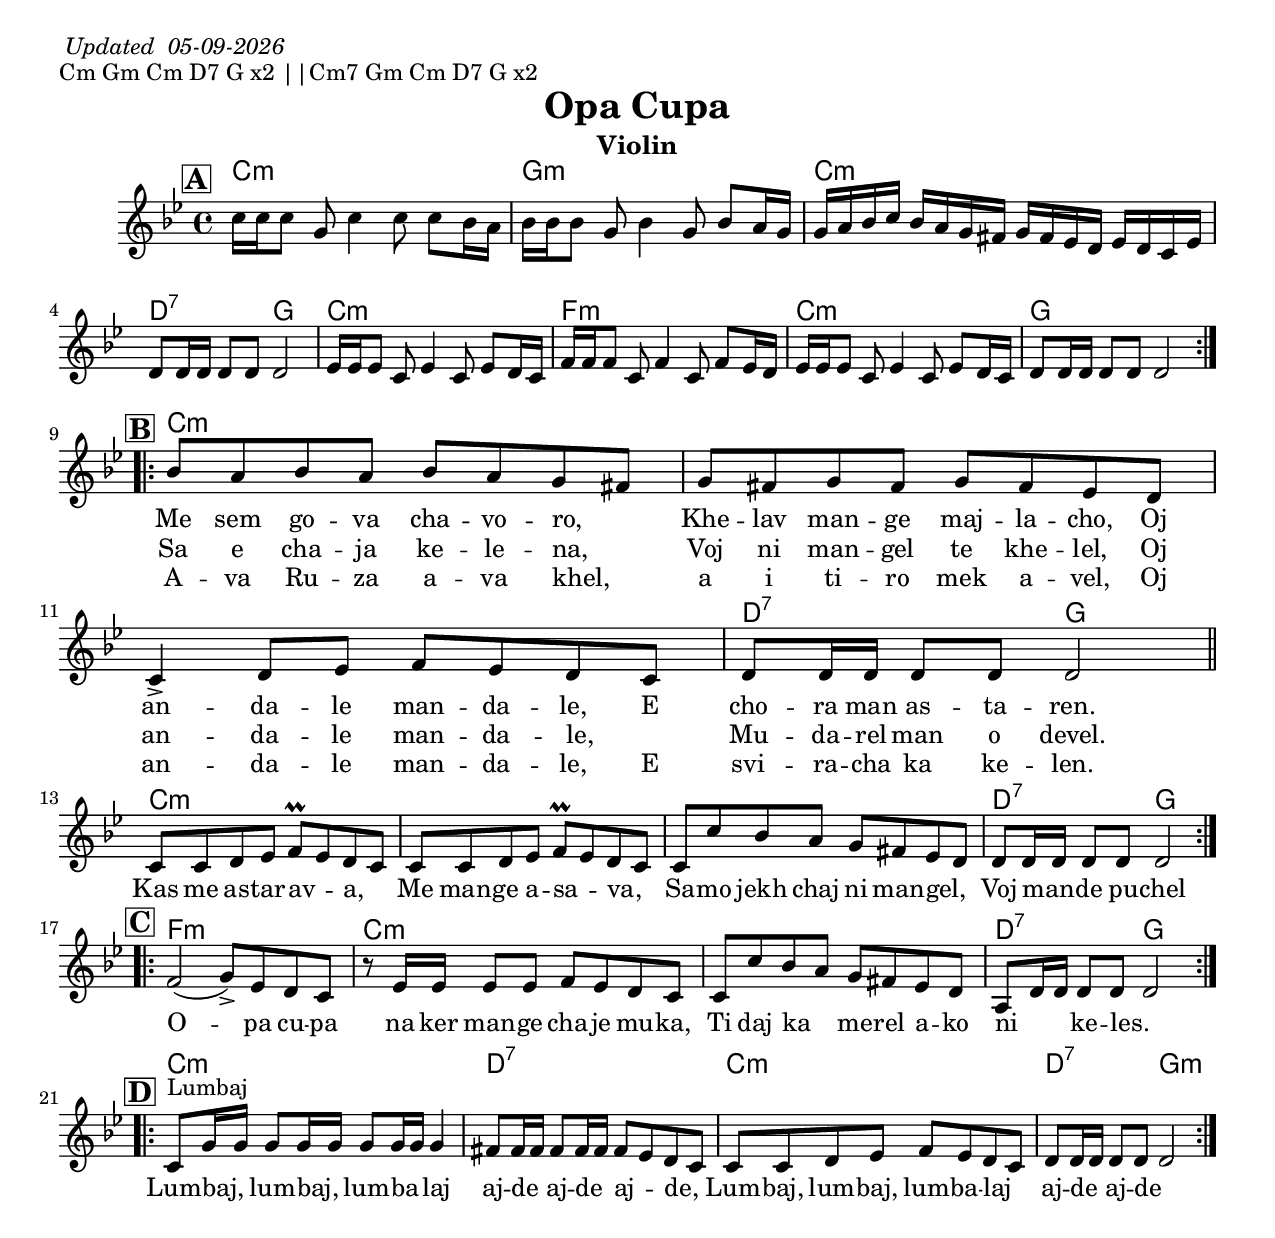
\version "2.24.0"
\include "english.ly"
%\pointAndClickOff
\paper{
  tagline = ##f
  print-all-headers = ##t
  #(set-paper-size "letter")
}
date = #(strftime "%d-%m-%Y" (localtime (current-time)))

\markup{ \italic{ " Updated " \date  }  } \markup{Cm Gm Cm D7 G x2 ||Cm7 Gm Cm D7 G x2}

%\markup{ Got something to say? }

%#################################### Melody ########################
melody = \relative c'' {
  \clef treble
  \key g \minor
  \time 4/4
  \set Score.rehearsalMarkFormatter = #format-mark-box-alphabet

  %\partial 16*3 a16 d f   %lead in notes
  \repeat volta 2{
  \mark \default
  c16  [c c8] g c4 c8 c [bf16 a]|
  bf16 [bf bf8] g bf4 g8  bf [a16 g]|
  g16 a bf c  bf a g fs g fs ef d ef d c ef|
  d8 d16 d d8 d d2|

  ef16[ef ef8] c8 ef4 c8 ef[d16 c ]|
  f16[f f8]    c8 f4  c8 f[ef16 d]|
  ef16[ef ef8] c8 ef4 c8 ef[d16 c ]|

  %d16 ef fs g   fs ef d c ef8 d c ef|
  d8 d16 d d8 d d2|
  }

  \break

  %\alternative { { }{ } }

 %\bar"||"
 \repeat volta 2{
   \mark \default
  bf'8  a bf a bf a g fs|
  g8 fs g fs g fs ef d|
  c4-> d8 ef f ef d c
  d8 d16 d d8 d d2 \bar"||"
  \break
  c8 c d ef f\prall ef d  c|
  c8 c d ef f\prall ef d  c|
  c8 c' bf a g fs ef d|
  d8 d16 d d8 d d2|

 }\break
  \repeat volta 2{
    \mark \default
   % f2 r8 ef d c|
    f2 (g8->) ef d c
    r8 ef16 ef ef8 ef f ef d c|
    c8 c' bf a g fs ef d|
    a8 d16 d d8 d d2|
  }
  \repeat volta 2{
    \mark \default
    %Lumbaj
    c8 ^"Lumbaj" g'16 g g8 g16 g g8 g16 g g4|
    fs8 fs16 fs fs8 fs16 fs fs8 ef d c %fs8 fs16 fs16 fs4|
    c8 c d ef f ef d c |
    d8 d16 d d8 d d2|
  }

  % \alternative { { }{ } }

}
%################################# Lyrics #####################
\addlyrics{
  \repeat unfold 73{\skip 2}

  Me sem go -- va cha -- vo -- ro, _
  Khe -- lav man -- ge maj -- la -- cho,
  Oj an -- da -- le man -- da -- le,
  E cho -- ra man as -- ta -- ren.

  Kas me as -- tar -- av -- _ a, _
  Me man -- ge a -- sa -- _ va, _
  Sa -- mo jekh chaj ni man -- gel, _
  Voj man -- _ de pu -- chel

  O -- pa cu -- pa na ker man -- ge cha -- je mu -- ka,
  Ti daj ka _  me -- rel a -- ko ni _ _ ke -- les.  _

  Lum -- baj, _  lum -- baj, _ lum -- ba -- _ laj
  aj -- de _  aj -- de _ aj --  _ de, _

  Lum -- baj,  lum -- baj, lum -- ba -- laj _
  aj -- de _  aj -- de _ aj -- de

}
\addlyrics {
  \repeat unfold 73{\skip 2}
  Sa e cha -- ja ke -- le -- na, _
  Voj ni man -- gel te khe -- lel,
  Oj an -- da -- le man -- da -- le, _
  Mu -- da -- rel man o devel.

}

\addlyrics {
  \repeat unfold 73{\skip 2}
    A -- va Ru -- za a -- va khel, _
  a i ti -- ro mek a -- vel,
  Oj an -- da -- le man -- da -- le,
  E svi -- ra -- cha ka ke -- len.
}
%{
\addlyrics {
  \repeat unfold 81{\skip 2}
  Cha -- o maj o hu -- ta -- lo, _

  A -- va Ru -- za a -- va khel, _
  Pa i ti -- ro mek a -- vel, _
  Oj an -- da -- le man -- da -- le,
  E svi -- ra -- cha ka ke -- len.
}
%}
%################################# Chords #######################
harmonies = \chordmode {
  c1:m
  g1:m
  c1:m
  d2:7 g2
  c1:m

  f1:m
  c1:m
  %d1:7
  g1
  c1*3:m %10
  d2:7
  g2
  c1*3:m
  d2:7 g2  %16
  f1:m
  c1*2:m
  d2:7 g2
  c1:m %20
  d1:7
  c1:m  %dbl bar
  d2:7
  g2:m
}

\score {
  <<
    \new ChordNames {
      \set chordChanges = ##f
      \harmonies
    }
    \new Staff
    \melody
  >>
  \header{
    title= "Opa Cupa"
    subtitle=""
    composer= ""
    instrument = "Violin"
    arranger= ""
  }
  \midi{\tempo 4 = 120}
  \layout{indent = 1.0\cm}
}
%{
% more verses:
\markup{}
\markup {
  \fill-line {
    \hspace #0.1 % distance from left margin
    \column {
      \line { "1."
        \column {
          ""
        }
      }
      \hspace #0.2 % vertical distance between verses
      \line { "2."
        \column {
         ""
        }
      }
    }
    \hspace #0.1  % horiz. distance between columns
    \column {
      \line { "3."
        \column {
          ""
        }
      }
      \hspace #0.2 % distance between verses
      \line { "4."
        \column {
         ""
        }
      }
    }
    \hspace #0.1 % distance to right margin
  }
}

%}

%{
Me sem gova chavoro,
Khelav mange majlacho,
Oj andale mandale,
E chora man astaren.

Kas me astarava,
Me mange asava,
Samo jekh chaj ni mangel,
Voj mande puchel

O opa cupa na ker mange chaje muka,
Ti daj ka merel ako ni keles.

Lumbaj , lumbaj, lumbalaj ajde ajde ajde,
Lumbaj , lumbaj, lumbalaj ajde ajde ajde.

Sa e chaja kelena,
Voj ni mangel te khelel,
Oj andale mandale,
Mudarel man o devel.

Ava Ruza ava khel,
a i tiro mek avel,
Oj andale mandale,
E sviracha ka kelen.

O opa cupa na ker mange chaje muka,
Ti daj ka merel ako ni keles.

Lumbaj , lumbaj, lumbalaj ajde ajde ajde,
Lumbaj , lumbaj, lumbalaj ajde ajde ajde.

Chao maj o hutalo, I Ruza so ni kelel,
Oj andale mandale, an bobo ki astarel.

Ava Ruza ava khel,
Pa i tiro mek avel,
Oj andale mandale,
E sviracha ka kelen.

O opa cupa na ker mange chaje muka,
Ti daj ka merel ako ni keles.

Lumbaj , lumbaj, lumbalaj ajde ajde ajde,
Lumbaj , lumbaj, lumbalaj ajde ajde ajde.

Oh girl (translation)

I am a poor guy,
One of the best dancers,
The girls grab me to dance.

Whomever I grab is glad,
Only one girl doesn’t want to dance,
She runs away from me.

O girl, why are you making trouble for me?
May your mother die if you don’t dance!
Come on, come on, Come on!

All the girls are dancing,
But she is crying sadly,
In my heart a fire burns.
Come on, Rosa, come and dance,
Then you’ll get married.
Even the musicians are dancing.

Whomever I grab is glad,
Only one girl doesn’t want to dance,
She runs away from me.
%}
